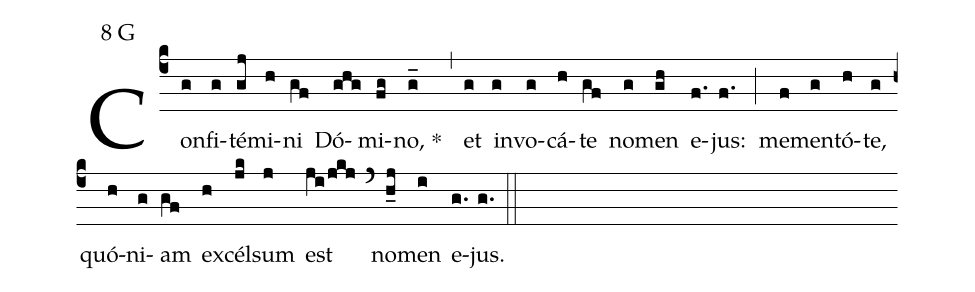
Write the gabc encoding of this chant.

mode:8 G;
%%
(c4) Con(g)fi(g)té(gj)mi(h)ni(gf) Dó(ghg)mi(fg)no,(g_) *()(,)  et(g) in(g)vo(g)cá(h)te(gf) no(g)men(gh) e(f.)jus:(f.) (;)  me(f)men(g)tó(h)te,(g) quó(h)ni(g)am(gf) ex(h)cél(jk)sum(j) est(ji/jkj) (`) no(h_j)men(i) e(g.)jus.(g.) (::)
